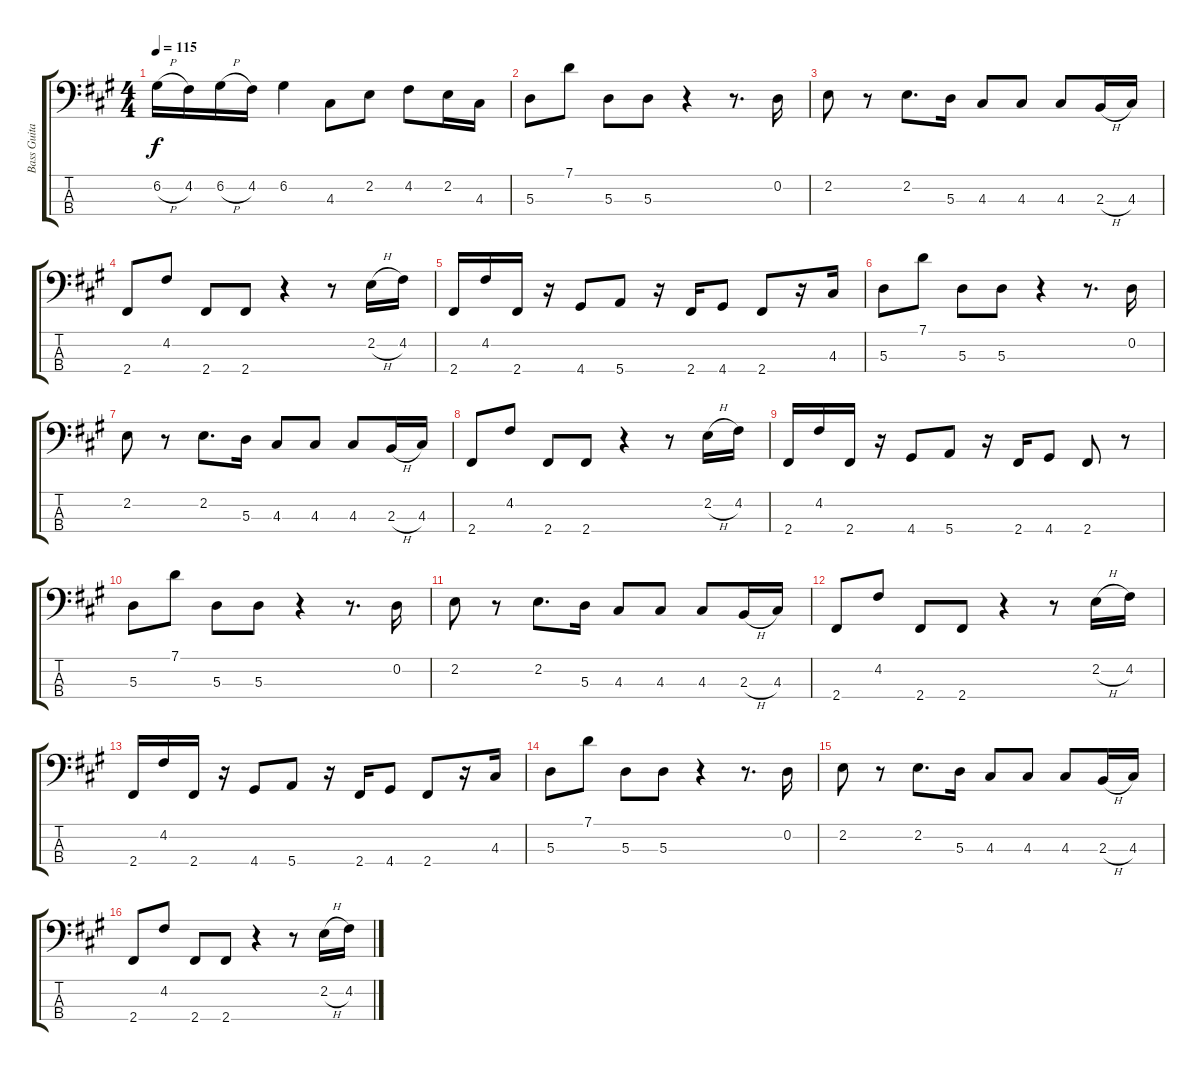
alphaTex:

\track ("Bass Guitar" "Bass Guita") {instrument slapbass1}
\staff {score tabs}
\tuning (G2 D2 A1 E1) {hide}
\ts (4 4)
\tempo 115
\clef f4
\ks a
6.2{h}.16{dy f} 4.2.16 6.2{h}.16 4.2.16 6.2.4 4.3.8 2.2.8 4.2.8 2.2.16 4.3.16 |
5.3.8 7.1.8 5.3.8 5.3.8 r.4 r.8{d} 0.2.16 |
2.2.8 r.8 2.2.8{d} 5.3.16 4.3.8 4.3.8 4.3.8 2.3{h}.16 4.3.16 |
2.4.8 4.2.8 2.4.8 2.4.8 r.4 r.8 2.2{h}.16 4.2.16 |
2.4.16 4.2.16 2.4.16 r.16 4.4.8 5.4.8 r.16 2.4.16 4.4.8 2.4.8 r.16 4.3.16 |
5.3.8 7.1.8 5.3.8 5.3.8 r.4 r.8{d} 0.2.16 |
2.2.8 r.8 2.2.8{d} 5.3.16 4.3.8 4.3.8 4.3.8 2.3{h}.16 4.3.16 |
2.4.8 4.2.8 2.4.8 2.4.8 r.4 r.8 2.2{h}.16 4.2.16 |
2.4.16 4.2.16 2.4.16 r.16 4.4.8 5.4.8 r.16 2.4.16 4.4.8 2.4.8 r.8 |
5.3.8 7.1.8 5.3.8 5.3.8 r.4 r.8{d} 0.2.16 |
2.2.8 r.8 2.2.8{d} 5.3.16 4.3.8 4.3.8 4.3.8 2.3{h}.16 4.3.16 |
2.4.8 4.2.8 2.4.8 2.4.8 r.4 r.8 2.2{h}.16 4.2.16 |
2.4.16 4.2.16 2.4.16 r.16 4.4.8 5.4.8 r.16 2.4.16 4.4.8 2.4.8 r.16 4.3.16 |
5.3.8 7.1.8 5.3.8 5.3.8 r.4 r.8{d} 0.2.16 |
2.2.8 r.8 2.2.8{d} 5.3.16 4.3.8 4.3.8 4.3.8 2.3{h}.16 4.3.16 |
2.4.8 4.2.8 2.4.8 2.4.8 r.4 r.8 2.2{h}.16 4.2.16
